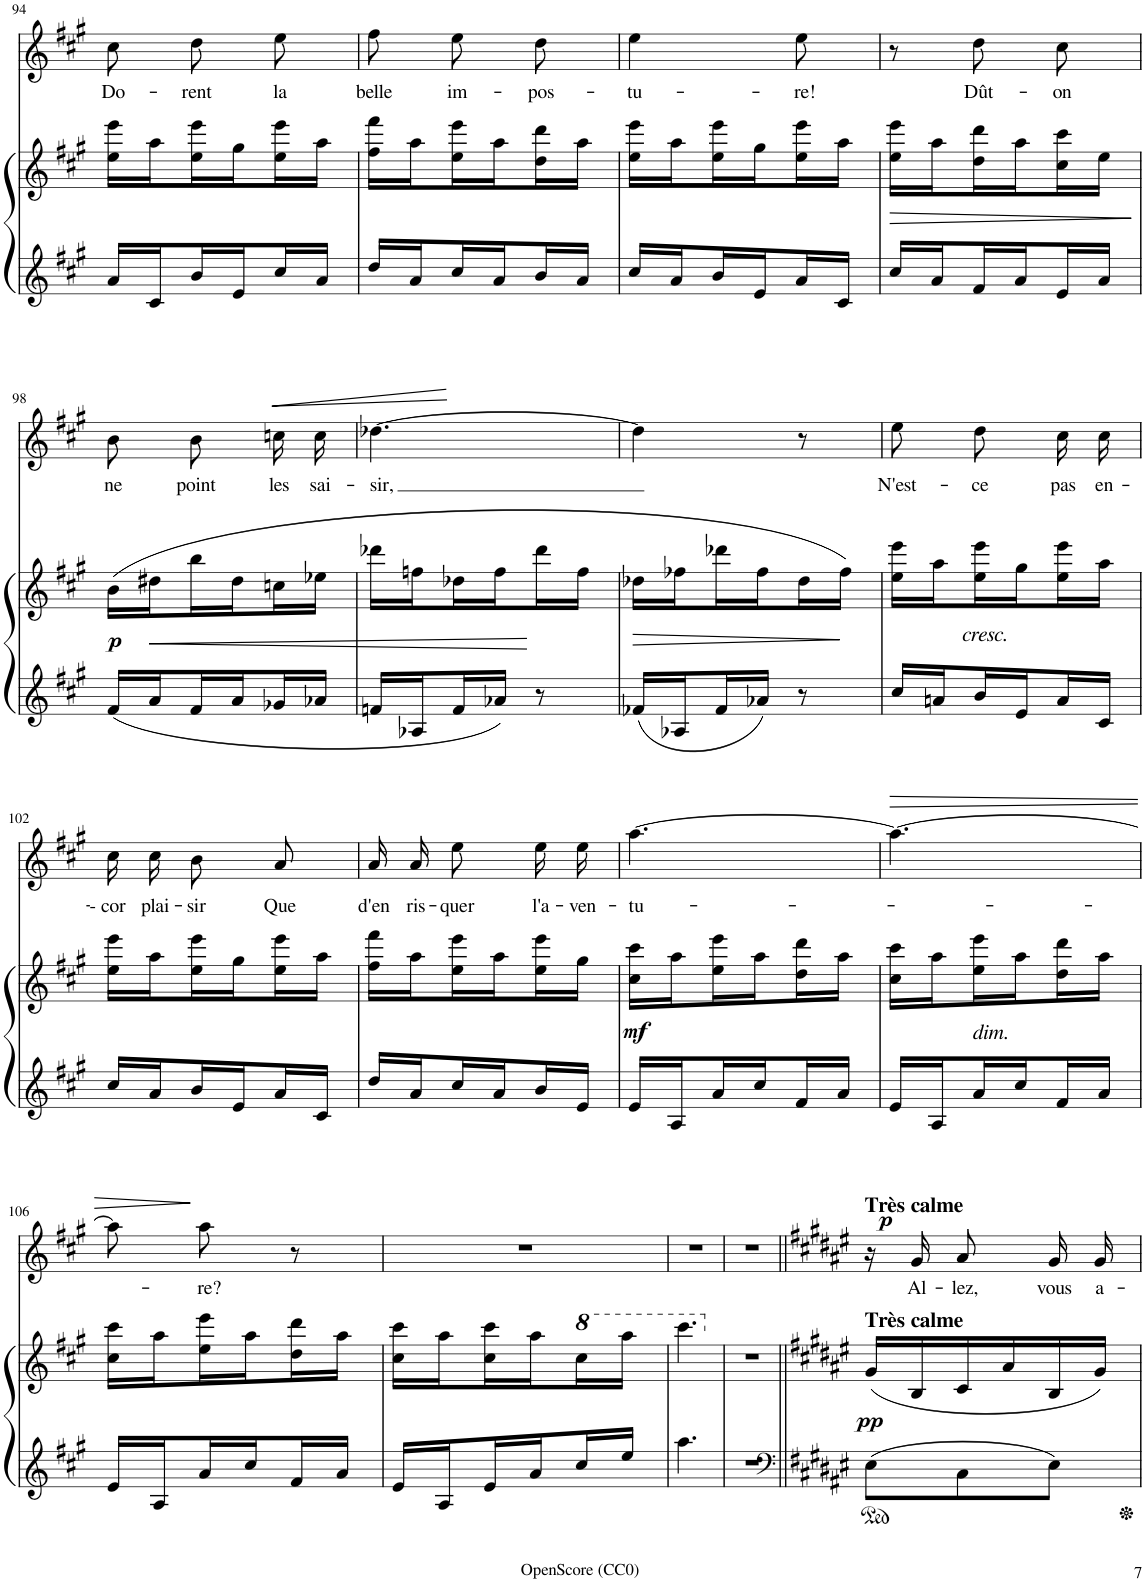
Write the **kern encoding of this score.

**kern	**kern	**dynam	**kern	**text	**dynam
*part2	*part2	*part2	*part1	*part1	*part1
*staff3	*staff2	*staff2/3	*staff1	*staff1	*staff1
*I"Piano	*	*	*I"Chant Voice	*	*
*I'Pno	*	*	*	*	*
!!LO:PB:g=z
*clefG2	*clefG2	*	*clefG2	*	*
*k[f#c#g#]	*k[f#c#g#]	*	*k[f#c#g#]	*	*
*M3/8	*M3/8	*	*M3/8	*	*
=94	=94	=94	=94	=94	=94
!	!	!	!	!LO:LY:b	!
16a^/LL	16ee\^ 16eee\^LL	.	8cc#\L	Do-	.
16c#/J	16aa\J	.	.	.	.
!	!	!	!	!LO:LY:b	!
16b^/L	16ee\^ 16eee\^L	.	8dd\	-rent	.
16e/J	16gg#\J	.	.	.	.
!	!	!	!	!LO:LY:b	!
16cc#^/L	16ee\^ 16eee\^L	.	8ee\J	la	.
16a/JJ	16aa\JJ	.	.	.	.
=95	=95	=95	=95	=95	=95
!	!	!	!	!LO:LY:b	!
16dd^/LL	16ff#\^ 16fff#\^LL	.	8ff#\L	belle	.
16a/J	16aa\J	.	.	.	.
!	!	!	!	!LO:LY:b	!
16cc#^/L	16ee\^ 16eee\^L	.	8ee\	im-	.
16a/J	16aa\J	.	.	.	.
!	!	!	!	!LO:LY:b	!
16b^/L	16dd\^ 16ddd\^L	.	8dd\J	-pos-	.
16a/JJ	16aa\JJ	.	.	.	.
=96	=96	=96	=96	=96	=96
!	!	!	!	!LO:LY:b	!
16cc#^/LL	16ee\^ 16eee\^LL	.	4ee\	-tu-	.
16a/J	16aa\J	.	.	.	.
16b^/L	16ee\^ 16eee\^L	.	.	.	.
16e/J	16gg#\J	.	.	.	.
!	!	!	!	!LO:LY:b	!
16a^/L	16ee\^ 16eee\^L	.	8ee\	-re!	.
16c#/JJ	16aa\JJ	.	.	.	.
=97	=97	=97	=97	=97	=97
!	!	!LO:HP:b	!	!	!
16cc#^/LL	16ee\^ 16eee\^LL	>	8r	.	.
16a/J	16aa\J	.	.	.	.
!	!	!	!	!LO:LY:b	!
16f#^/L	16dd\^ 16ddd\^L	.	8dd\L	Dût-	.
16a/J	16aa\J	.	.	.	.
!	!	!	!	!LO:LY:b	!
16e^/L	16cc#\^ 16ccc#\^L	.	8cc#\J	-on	.
16a/JJ	16ee\JJ	.	.	.	.
.	.	]	.	.	.
!!LO:LB:g=z
=98	=98	=98	=98	=98	=98
!	!	!LO:DY:b	!	!LO:LY:b	!
16f#^/LL	(16b^\LL	p	8b\L	ne	.
!	!	!LO:HP:b	!	!	!
16a/J	16dd#X\J	<	.	.	.
!	!	!	!	!LO:LY:b	!
16f#^/L	16bb^\L	.	8b\	point	.
16a/J	16dd#\J	.	.	.	.
!	!	!	!	!LO:LY:b	!LO:HP:b
16g-X^/L	16ccn^\L	.	16ccn\L	les	<
!	!	!	!	!LO:LY:b	!
16a-X/JJ	16ee-X\JJ	.	16cc\JJ	sai-	.
=99	=99	=99	=99	=99	=99
!	!	!	!	!LO:LY:b	!
16fn^/LL	16ddd-X^\LL	.	[4.dd-X\	-sir,	.
16A-X/J	16ffn\J	.	.	.	.
16f^/L	16dd-X^\L	.	.	.	.
16a-X/JJ	16ff\J	.	.	.	.
8r	16ddd-^\L	[	.	.	.
.	16ff\JJ	.	.	.	.
.	.	.	.	.	[
=100	=100	=100	=100	=100	=100
!	!	!LO:HP:b	!	!	!
16f-X^/LL	16dd-X^\LL	>	4dd-\]	.	.
16A-X/J	16ff-X\J	.	.	.	.
16f-^/L	16ddd-X^\L	.	.	.	.
16a-X/JJ	16ff-\J	.	.	.	.
8r	16dd-^\L	.	8r	.	.
.	16ff-\JJ)	]	.	.	.
=101	=101	=101	=101	=101	=101
!	!LO:TX:b:i:t=cresc.	!	!	!	!
!	!	!	!	!LO:LY:b	!
16cc#^/LL	16ee\^ 16eee\^LL	.	8ee\L	N'est-	.
16an/J	16aa\J	.	.	.	.
!	!	!	!	!LO:LY:b	!
16b^/L	16ee\^ 16eee\^L	.	8dd\	-ce	.
16e/J	16gg#\J	.	.	.	.
!	!	!	!	!LO:LY:b	!
16a^/L	16ee\^ 16eee\^L	.	16cc#\L	pas	.
!	!	!	!	!LO:LY:b	!
16c#/JJ	16aa\JJ	.	16cc#\JJ	en-	.
!!LO:LB:g=z
=102	=102	=102	=102	=102	=102
!	!	!	!	!LO:LY:b	!
16cc#^/LL	16ee\^ 16eee\^LL	.	16cc#\LL	-- cor	.
!	!	!	!	!LO:LY:b	!
16a/J	16aa\J	.	16cc#\J	plai-	.
!	!	!	!	!LO:LY:b	!
16b^/L	16ee\^ 16eee\^L	.	8b\	-sir	.
16e/J	16gg#\J	.	.	.	.
!	!	!	!	!LO:LY:b	!
16a^/L	16ee\^ 16eee\^L	.	8a\J	Que	.
16c#/JJ	16aa\JJ	.	.	.	.
=103	=103	=103	=103	=103	=103
!	!	!	!	!LO:LY:b	!
16dd^/LL	16ff#\^ 16fff#\^LL	.	16a\LL	d'en	.
!	!	!	!	!LO:LY:b	!
16a/J	16aa\J	.	16a\J	ris-	.
!	!	!	!	!LO:LY:b	!
16cc#^/L	16ee\^ 16eee\^L	.	8ee\	-quer	.
16a/J	16aa\J	.	.	.	.
!	!	!	!	!LO:LY:b	!
16b^/L	16ee\^ 16eee\^L	.	16ee\L	l'a-	.
!	!	!	!	!LO:LY:b	!
16e/JJ	16gg#\JJ	.	16ee\JJ	-ven-	.
=104	=104	=104	=104	=104	=104
!	!	!LO:DY:b	!	!LO:LY:b	!
16e^/LL	16cc#\^ 16ccc#\^LL	mf	[4.aa\	-tu-	.
16A/J	16aa\J	.	.	.	.
16a^/L	16ee\^ 16eee\^L	.	.	.	.
16cc#/J	16aa\J	.	.	.	.
16f#^/L	16dd\^ 16ddd\^L	.	.	.	.
16a/JJ	16aa\JJ	.	.	.	.
=105	=105	=105	=105	=105	=105
!	!	!	!	!	!LO:HP:b
16e^/LL	16cc#\^ 16ccc#\^LL	.	4.aa\_	.	>
16A/J	16aa\J	.	.	.	.
!	!LO:TX:b:i:t=dim.	!	!	!	!
16a^/L	16ee\^ 16eee\^L	.	.	.	.
16cc#/J	16aa\J	.	.	.	.
16f#^/L	16dd\^ 16ddd\^L	.	.	.	.
16a/JJ	16aa\JJ	.	.	.	.
!!LO:LB:g=z
=106	=106	=106	=106	=106	=106
16e^/LL	16cc#\^ 16ccc#\^LL	.	8aa\L]	.	.
16A/J	16aa\J	.	.	.	.
!	!	!	!	!LO:LY:b	!
16a^/L	16ee\^ 16eee\^L	.	8aa\J	-re?	]
16cc#/J	16aa\J	.	.	.	.
16f#^/L	16dd\^ 16ddd\^L	.	8r	.	.
16a/JJ	16aa\JJ	.	.	.	.
=107	=107	=107	=107	=107	=107
16e^/LL	16cc#\^ 16ccc#\^LL	.	4.r	.	.
16A/J	16aa\J	.	.	.	.
16e^/L	16cc#\^ 16ccc#\^L	.	.	.	.
16a/J	16aa\J	.	.	.	.
*	*8va	*	*	*	*
16cc#^/L	16ccc#^\L	.	.	.	.
16ee/JJ	16aaa\JJ	.	.	.	.
=108	=108	=108	=108	=108	=108
4.aa\	4.cccc#\	.	4.r	.	.
=109	=109	=109	=109	=109	=109
*	*X8va	*	*	*	*
4.r	4.r	.	4.r	.	.
=110||	=110||	=110||	=110||	=110||	=110||
*clefF4	*	*	*	*	*
*k[f#c#g#d#a#e#]	*k[f#c#g#d#a#e#]	*	*k[f#c#g#d#a#e#]	*	*
!	!	!	!LO:TX:a:B:t=Très calme	!	!
!	!LO:TX:a:B:t=Très calme	!	!	!	!
!	!	!LO:DY:b	!	!	!LO:DY:a
8E#\L	(16g#/LL	pp	16r	.	p
!	!	!	!	!LO:LY:b	!
.	16B/	.	16g#/KL	Al-	.
!	!	!	!	!LO:LY:b	!
8C#\	16c#/	.	8a#/	-lez,	.
.	16a#/	.	.	.	.
!	!	!	!	!LO:LY:b	!
8E#\J	16B/	.	16g#/L	vous	.
!	!	!	!	!LO:LY:b	!
.	16g#/JJ)	.	16g#/JJ	a-	.
=	=	=	=	=	=
*-	*-	*-	*-	*-	*-
